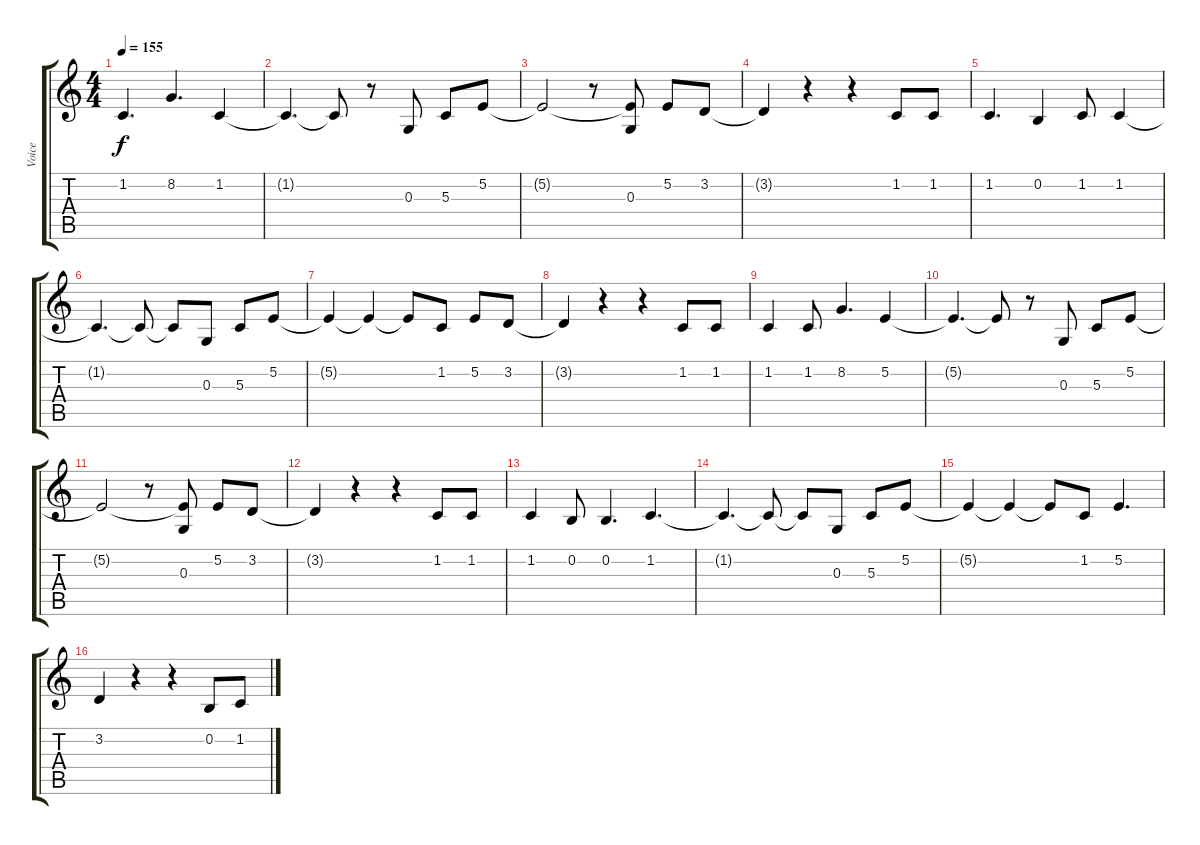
\track ("Voice" "Voice") {instrument electricgrandpiano}
\staff {score tabs}
\tuning (E4 B3 G3 D3 A2 E2) {hide}
\ts (4 4)
\tempo 155
\clef g2
\ks c
1.2.4{d dy f} 8.2.4{d} 1.2.4 |
1.2{t}.4{d} 1.2{t}.8 r.8 0.3.8 5.3.8 5.2.8 |
5.2{t}.2 r.8 (5.2{t} 0.3).8 5.2.8 3.2.8 |
3.2{t}.4 r.4 r.4 1.2.8 1.2.8 |
1.2.4{d} 0.2.4 1.2.8 1.2.4 |
1.2{t}.4{d} 1.2{t}.8 1.2{t}.8 0.3.8 5.3.8 5.2.8 |
5.2{t}.4 5.2{t}.4 5.2{t}.8 1.2.8 5.2.8 3.2.8 |
3.2{t}.4 r.4 r.4 1.2.8 1.2.8 |
1.2.4 1.2.8 8.2.4{d} 5.2.4 |
5.2{t}.4{d} 5.2{t}.8 r.8 0.3.8 5.3.8 5.2.8 |
5.2{t}.2 r.8 (5.2{t} 0.3).8 5.2.8 3.2.8 |
3.2{t}.4 r.4 r.4 1.2.8 1.2.8 |
1.2.4 0.2.8 0.2.4{d} 1.2.4{d} |
1.2{t}.4{d} 1.2{t}.8 1.2{t}.8 0.3.8 5.3.8 5.2.8 |
5.2{t}.4 5.2{t}.4 5.2{t}.8 1.2.8 5.2.4{d} |
3.2.4 r.4 r.4 0.2.8 1.2.8
